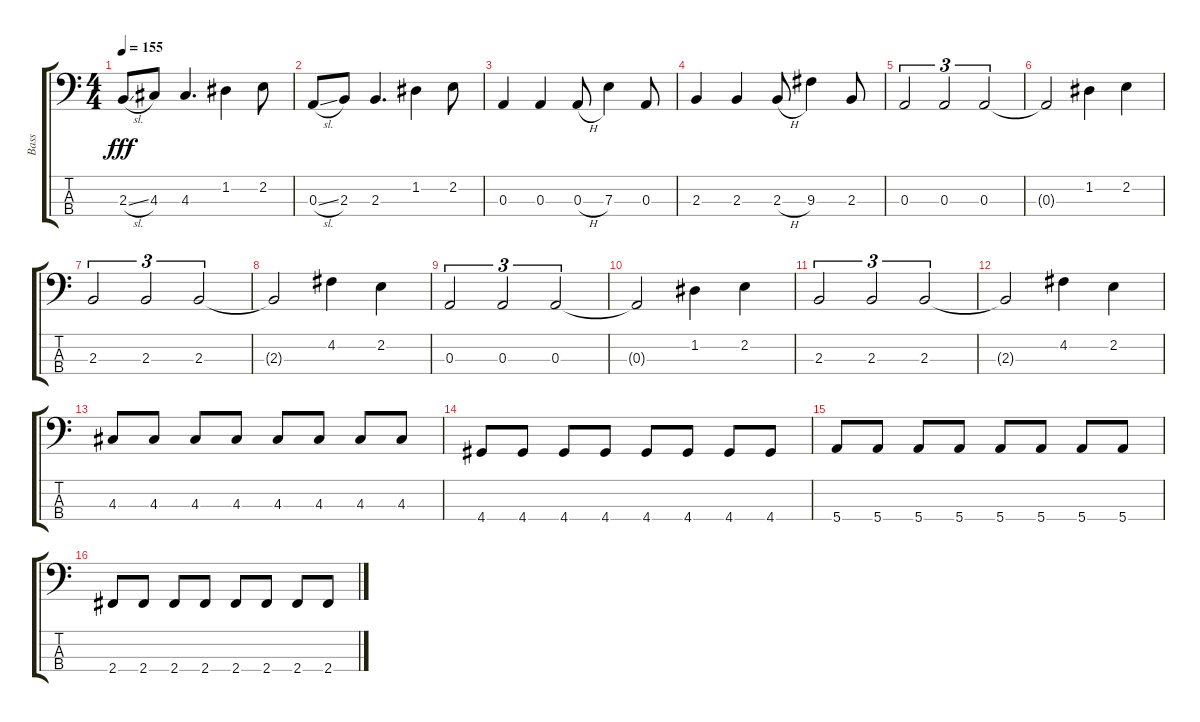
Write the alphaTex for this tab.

\track ("Bass" "Bass") {instrument electricbassfinger}
\staff {score tabs}
\tuning (G2 D2 A1 E1) {hide}
\ts (4 4)
\tempo 155
\clef f4
\ks c
2.3{sl}.8{dy fff} 4.3.8 4.3.4{d} 1.2.4 2.2.8 |
0.3{sl}.8 2.3.8 2.3.4{d} 1.2.4 2.2.8 |
0.3.4 0.3.4 0.3{h}.8 7.3.4 0.3.8 |
2.3.4 2.3.4 2.3{h}.8 9.3.4 2.3.8 |
0.3.2{tu (3 2)} 0.3.2{tu (3 2)} 0.3.2{tu (3 2)} |
0.3{t}.2 1.2.4 2.2.4 |
2.3.2{tu (3 2)} 2.3.2{tu (3 2)} 2.3.2{tu (3 2)} |
2.3{t}.2 4.2.4 2.2.4 |
0.3.2{tu (3 2)} 0.3.2{tu (3 2)} 0.3.2{tu (3 2)} |
0.3{t}.2 1.2.4 2.2.4 |
2.3.2{tu (3 2)} 2.3.2{tu (3 2)} 2.3.2{tu (3 2)} |
2.3{t}.2 4.2.4 2.2.4 |
4.3.8 4.3.8 4.3.8 4.3.8 4.3.8 4.3.8 4.3.8 4.3.8 |
4.4.8 4.4.8 4.4.8 4.4.8 4.4.8 4.4.8 4.4.8 4.4.8 |
5.4.8 5.4.8 5.4.8 5.4.8 5.4.8 5.4.8 5.4.8 5.4.8 |
2.4.8 2.4.8 2.4.8 2.4.8 2.4.8 2.4.8 2.4.8 2.4.8
